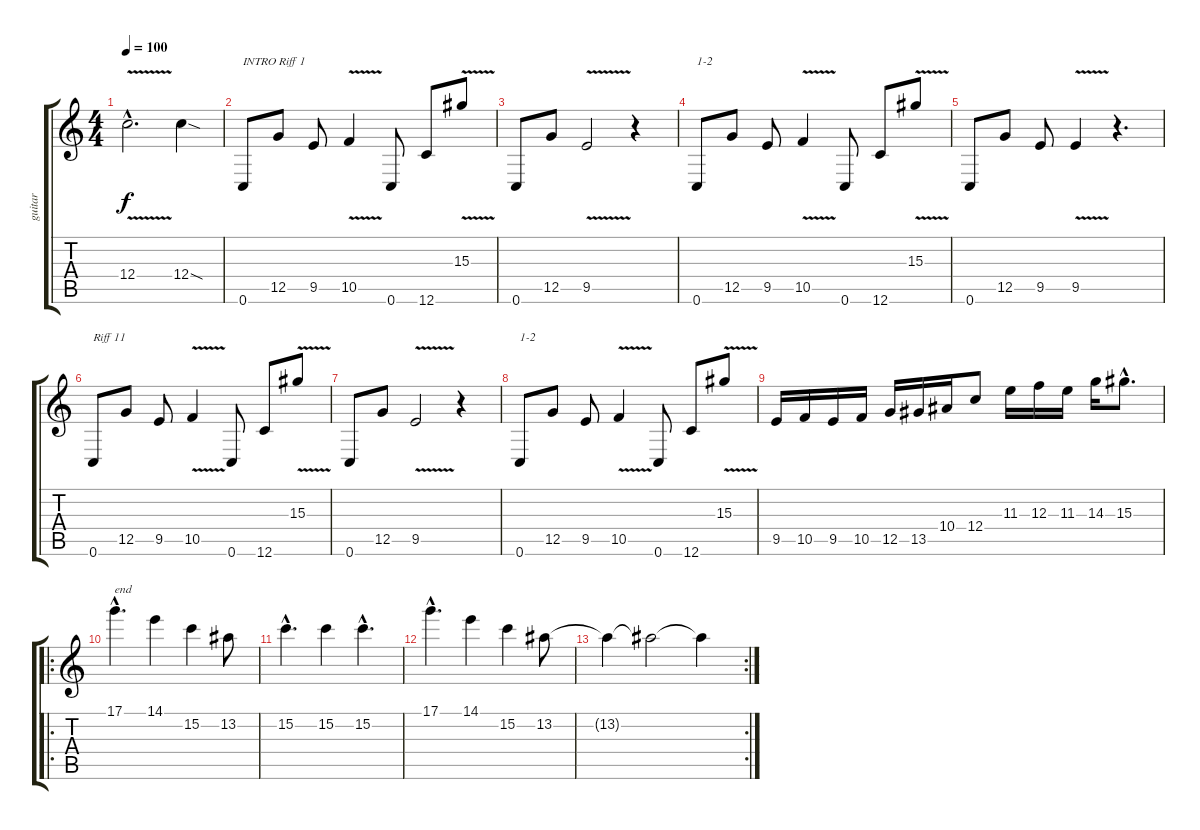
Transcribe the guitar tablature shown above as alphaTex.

\track ("guitar" "guitar") {instrument electricguitarclean}
\staff {score tabs}
\tuning (D4 A3 F3 C3 G2 C2) {hide}
\ts (4 4)
\tempo 100
\clef g2
\ks c
12.4{v hac}.2{d dy f} 12.4{sod}.4 |
0.6.8{txt "INTRO Riff 1"} 12.5.8 9.5.8 10.5{v}.4 0.6.8 12.6.8 15.3{v}.8 |
0.6.8 12.5.8 9.5{v}.2 r.4 |
0.6.8{txt "1-2"} 12.5.8 9.5.8 10.5{v}.4 0.6.8 12.6.8 15.3{v}.8 |
0.6.8 12.5.8 9.5.8 9.5{v}.4 r.4{d} |
0.6.8{txt "Riff 11"} 12.5.8 9.5.8 10.5{v}.4 0.6.8 12.6.8 15.3{v}.8 |
0.6.8 12.5.8 9.5{v}.2 r.4 |
0.6.8{txt "1-2"} 12.5.8 9.5.8 10.5{v}.4 0.6.8 12.6.8 15.3{v}.8 |
9.5.16 10.5.16 9.5.16 10.5.16 12.5.16 13.5.16 10.4.16 12.4.8 11.3.16 12.3.16 11.3.16 14.3.16 15.3{hac}.8{d} |
\ro
17.1{hac}.4{d txt "end"} 14.1.4 15.2.4 13.2.8 |
15.2{hac}.4{d} 15.2.4 15.2{hac}.4{d} |
17.1{hac}.4{d} 14.1.4 15.2.4 13.2.8 |
\rc 2
13.2{t}.4 13.2{t}.2 13.2{t}.4
